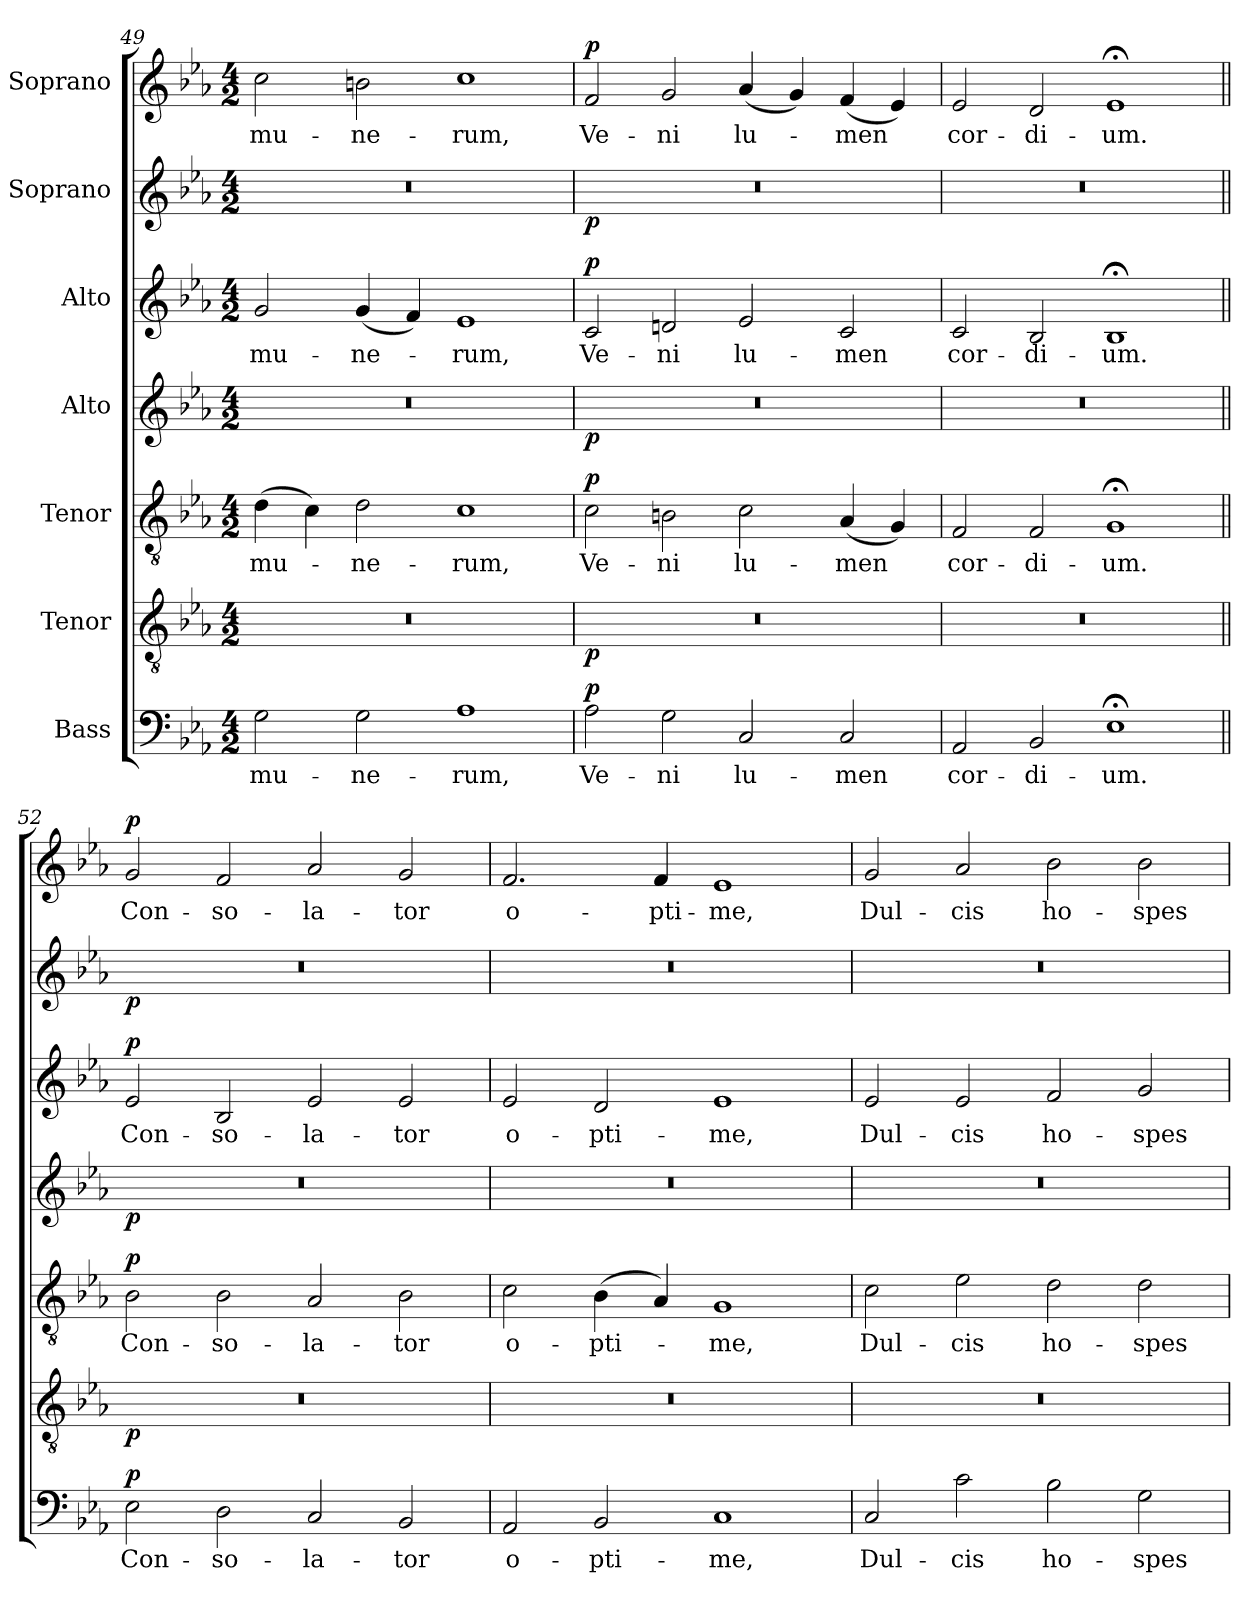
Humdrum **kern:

**kern	**text	**dynam	**kern	**dynam	**kern	**text	**dynam	**kern	**dynam	**kern	**text	**dynam	**kern	**dynam	**kern	**text	**dynam
*part7	*part7	*part7	*part6	*part6	*part5	*part5	*part5	*part4	*part4	*part3	*part3	*part3	*part2	*part2	*part1	*part1	*part1
*staff7	*staff7	*staff7	*staff6	*staff6	*staff5	*staff5	*staff5	*staff4	*staff4	*staff3	*staff3	*staff3	*staff2	*staff2	*staff1	*staff1	*staff1
*I"Bass	*	*	*I"Tenor	*	*I"Tenor	*	*	*I"Alto	*	*I"Alto	*	*	*I"Soprano	*	*I"Soprano	*	*
*clefF4	*	*	*clefGv2	*	*clefGv2	*	*	*clefG2	*	*clefG2	*	*	*clefG2	*	*clefG2	*	*
*k[b-e-a-]	*	*	*k[b-e-a-]	*	*k[b-e-a-]	*	*	*k[b-e-a-]	*	*k[b-e-a-]	*	*	*k[b-e-a-]	*	*k[b-e-a-]	*	*
*E-:	*	*	*E-:	*	*E-:	*	*	*E-:	*	*E-:	*	*	*E-:	*	*E-:	*	*
*M4/2	*	*	*M4/2	*	*M4/2	*	*	*M4/2	*	*M4/2	*	*	*M4/2	*	*M4/2	*	*
=49	=49	=49	=49	=49	=49	=49	=49	=49	=49	=49	=49	=49	=49	=49	=49	=49	=49
!	!LO:LY:b	!	!	!	!	!LO:LY:b	!	!	!	!	!LO:LY:b	!	!	!	!	!LO:LY:b	!
2G\	mu-	.	0r	.	(>4d\	mu-	.	0r	.	2g/	mu-	.	0r	.	2cc\	mu-	.
.	.	.	.	.	4c\)	.	.	.	.	.	.	.	.	.	.	.	.
!	!LO:LY:b	!	!	!	!	!LO:LY:b	!	!	!	!	!LO:LY:b	!	!	!	!	!LO:LY:b	!
2G\	-ne-	.	.	.	2d\	-ne-	.	.	.	(<4g/	-ne-	.	.	.	2bn\	-ne-	.
.	.	.	.	.	.	.	.	.	.	4f/)	.	.	.	.	.	.	.
!	!LO:LY:b	!	!	!	!	!LO:LY:b	!	!	!	!	!LO:LY:b	!	!	!	!	!LO:LY:b	!
1A-	-rum,	.	.	.	1c	-rum,	.	.	.	1e-	-rum,	.	.	.	1cc	-rum,	.
=50	=50	=50	=50	=50	=50	=50	=50	=50	=50	=50	=50	=50	=50	=50	=50	=50	=50
!	!LO:LY:b	!LO:DY:b	!	!LO:DY:b	!	!LO:LY:b	!LO:DY:b	!	!LO:DY:b	!	!LO:LY:b	!LO:DY:b	!	!LO:DY:b	!	!LO:LY:b	!LO:DY:b
2A-\	Ve-	p	0r	p	2c\	Ve-	p	0r	p	2c/	Ve-	p	0r	p	2f/	Ve-	p
!	!LO:LY:b	!	!	!	!	!LO:LY:b	!	!	!	!	!LO:LY:b	!	!	!	!	!LO:LY:b	!
2G\	-ni	.	.	.	2Bn\	-ni	.	.	.	2dn/	-ni	.	.	.	2g/	-ni	.
!	!LO:LY:b	!	!	!	!	!LO:LY:b	!	!	!	!	!LO:LY:b	!	!	!	!	!LO:LY:b	!
2C/	lu-	.	.	.	2c\	lu-	.	.	.	2e-/	lu-	.	.	.	(<4a-/	lu-	.
.	.	.	.	.	.	.	.	.	.	.	.	.	.	.	4g/)	.	.
!	!LO:LY:b	!	!	!	!	!LO:LY:b	!	!	!	!	!LO:LY:b	!	!	!	!	!LO:LY:b	!
2C/	-men	.	.	.	(<4A-/	-men	.	.	.	2c/	-men	.	.	.	(<4f/	-men	.
.	.	.	.	.	4G/)	.	.	.	.	.	.	.	.	.	4e-/)	.	.
=51	=51	=51	=51	=51	=51	=51	=51	=51	=51	=51	=51	=51	=51	=51	=51	=51	=51
!	!LO:LY:b	!	!	!	!	!LO:LY:b	!	!	!	!	!LO:LY:b	!	!	!	!	!LO:LY:b	!
2AA-/	cor-	.	0r	.	2F/	cor-	.	0r	.	2c/	cor-	.	0r	.	2e-/	cor-	.
!	!LO:LY:b	!	!	!	!	!LO:LY:b	!	!	!	!	!LO:LY:b	!	!	!	!	!LO:LY:b	!
2BB-/	-di-	.	.	.	2F/	-di-	.	.	.	2B-/	-di-	.	.	.	2d/	-di-	.
!	!LO:LY:b	!	!	!	!	!LO:LY:b	!	!	!	!	!LO:LY:b	!	!	!	!	!LO:LY:b	!
1E-;<	-um.	.	.	.	1G;<	-um.	.	.	.	1B-;<	-um.	.	.	.	1e-;<	-um.	.
!!LO:LB:g=z
=52||	=52||	=52||	=52||	=52||	=52||	=52||	=52||	=52||	=52||	=52||	=52||	=52||	=52||	=52||	=52||	=52||	=52||
!	!LO:LY:b	!LO:DY:b	!	!LO:DY:b	!	!LO:LY:b	!LO:DY:b	!	!LO:DY:b	!	!LO:LY:b	!LO:DY:b	!	!LO:DY:b	!	!LO:LY:b	!LO:DY:b
2E-\	Con-	p	0r	p	2B-\	Con-	p	0r	p	2e-/	Con-	p	0r	p	2g/	Con-	p
!	!LO:LY:b	!	!	!	!	!LO:LY:b	!	!	!	!	!LO:LY:b	!	!	!	!	!LO:LY:b	!
2D\	-so-	.	.	.	2B-\	-so-	.	.	.	2B-/	-so-	.	.	.	2f/	-so-	.
!	!LO:LY:b	!	!	!	!	!LO:LY:b	!	!	!	!	!LO:LY:b	!	!	!	!	!LO:LY:b	!
2C/	-la-	.	.	.	2A-/	-la-	.	.	.	2e-/	-la-	.	.	.	2a-/	-la-	.
!	!LO:LY:b	!	!	!	!	!LO:LY:b	!	!	!	!	!LO:LY:b	!	!	!	!	!LO:LY:b	!
2BB-/	-tor	.	.	.	2B-\	-tor	.	.	.	2e-/	-tor	.	.	.	2g/	-tor	.
=53	=53	=53	=53	=53	=53	=53	=53	=53	=53	=53	=53	=53	=53	=53	=53	=53	=53
!	!LO:LY:b	!	!	!	!	!LO:LY:b	!	!	!	!	!LO:LY:b	!	!	!	!	!LO:LY:b	!
2AA-/	o-	.	0r	.	2c\	o-	.	0r	.	2e-/	o-	.	0r	.	2.f/	o-	.
!	!LO:LY:b	!	!	!	!	!LO:LY:b	!	!	!	!	!LO:LY:b	!	!	!	!	!	!
2BB-/	-pti-	.	.	.	(>4B-\	-pti-	.	.	.	2d/	-pti-	.	.	.	.	.	.
!	!	!	!	!	!	!	!	!	!	!	!	!	!	!	!	!LO:LY:b	!
.	.	.	.	.	4A-/)	.	.	.	.	.	.	.	.	.	4f/	-pti-	.
!	!LO:LY:b	!	!	!	!	!LO:LY:b	!	!	!	!	!LO:LY:b	!	!	!	!	!LO:LY:b	!
1C	-me,	.	.	.	1G	-me,	.	.	.	1e-	-me,	.	.	.	1e-	-me,	.
=54	=54	=54	=54	=54	=54	=54	=54	=54	=54	=54	=54	=54	=54	=54	=54	=54	=54
!	!LO:LY:b	!	!	!	!	!LO:LY:b	!	!	!	!	!LO:LY:b	!	!	!	!	!LO:LY:b	!
2C/	Dul-	.	0r	.	2c\	Dul-	.	0r	.	2e-/	Dul-	.	0r	.	2g/	Dul-	.
!	!LO:LY:b	!	!	!	!	!LO:LY:b	!	!	!	!	!LO:LY:b	!	!	!	!	!LO:LY:b	!
2c\	-cis	.	.	.	2e-\	-cis	.	.	.	2e-/	-cis	.	.	.	2a-/	-cis	.
!	!LO:LY:b	!	!	!	!	!LO:LY:b	!	!	!	!	!LO:LY:b	!	!	!	!	!LO:LY:b	!
2B-\	ho-	.	.	.	2d\	ho-	.	.	.	2f/	ho-	.	.	.	2b-\	ho-	.
!	!LO:LY:b	!	!	!	!	!LO:LY:b	!	!	!	!	!LO:LY:b	!	!	!	!	!LO:LY:b	!
2G\	-spes	.	.	.	2d\	-spes	.	.	.	2g/	-spes	.	.	.	2b-\	-spes	.
=	=	=	=	=	=	=	=	=	=	=	=	=	=	=	=	=	=
*-	*-	*-	*-	*-	*-	*-	*-	*-	*-	*-	*-	*-	*-	*-	*-	*-	*-
